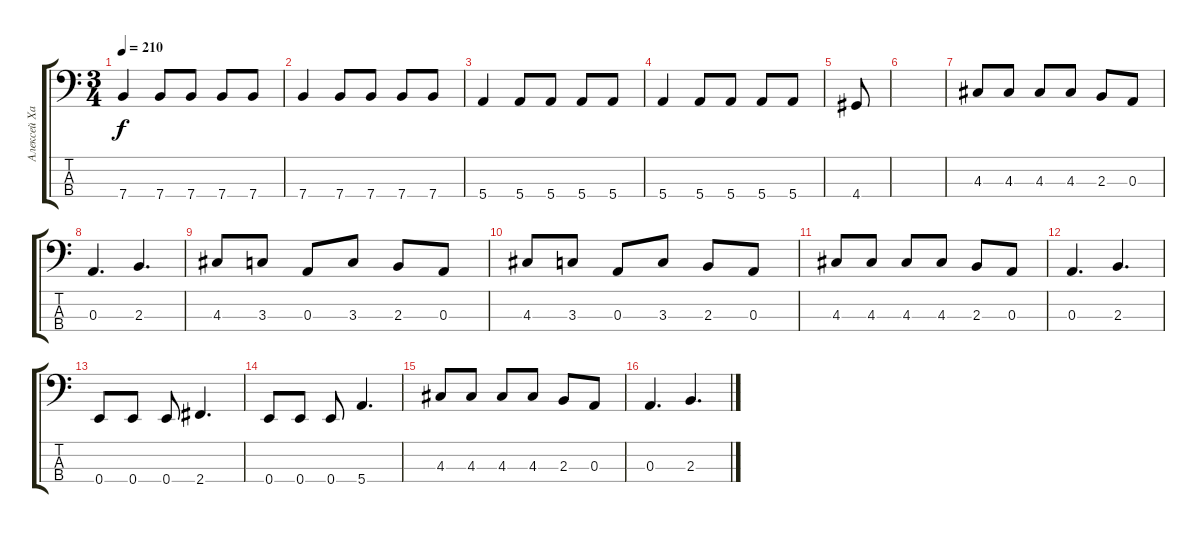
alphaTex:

\track ("Алексей Харьков" "Алексей Ха") {instrument electricbasspick}
\staff {score tabs}
\tuning (G2 D2 A1 E1) {hide}
\ts (3 4)
\tempo 210
\clef f4
\ks c
7.4.4{dy f} 7.4.8 7.4.8 7.4.8 7.4.8 |
7.4.4 7.4.8 7.4.8 7.4.8 7.4.8 |
5.4.4 5.4.8 5.4.8 5.4.8 5.4.8 |
5.4.4 5.4.8 5.4.8 5.4.8 5.4.8 |
4.4.8 |
|
4.3.8 4.3.8 4.3.8 4.3.8 2.3.8 0.3.8 |
0.3.4{d} 2.3.4{d} |
4.3.8 3.3.8 0.3.8 3.3.8 2.3.8 0.3.8 |
4.3.8 3.3.8 0.3.8 3.3.8 2.3.8 0.3.8 |
4.3.8 4.3.8 4.3.8 4.3.8 2.3.8 0.3.8 |
0.3.4{d} 2.3.4{d} |
0.4.8 0.4.8 0.4.8 2.4.4{d} |
0.4.8 0.4.8 0.4.8 5.4.4{d} |
4.3.8 4.3.8 4.3.8 4.3.8 2.3.8 0.3.8 |
0.3.4{d} 2.3.4{d}
